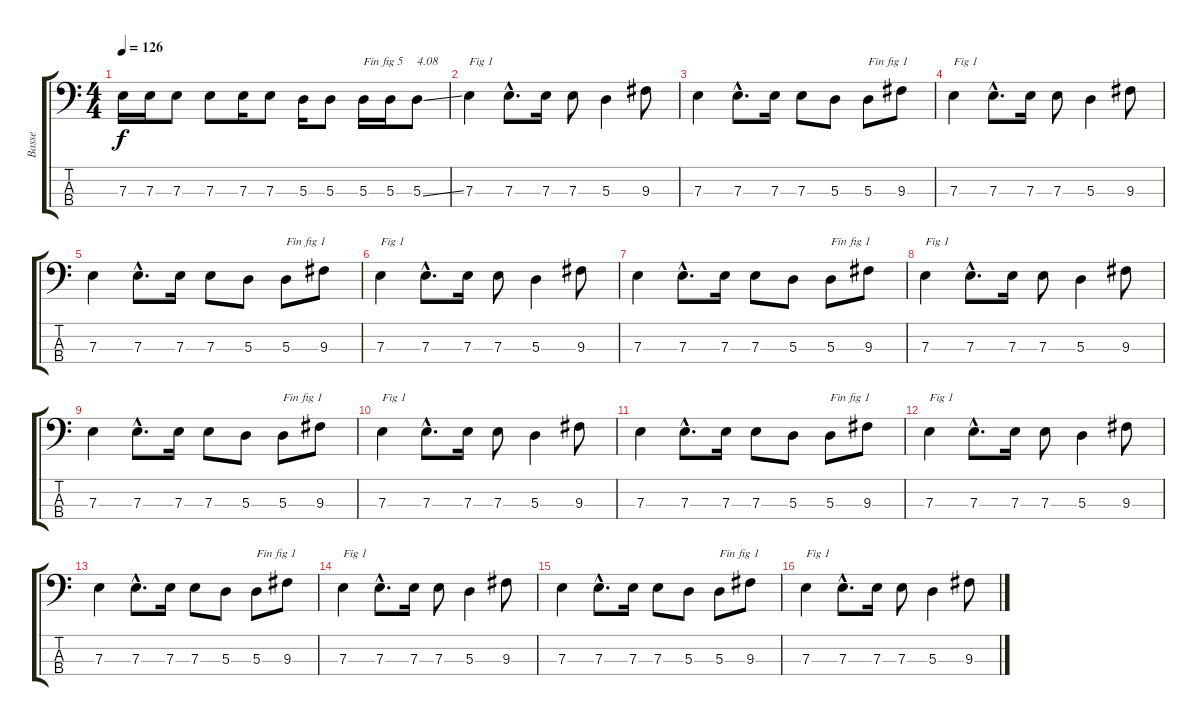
\track ("Basse" "Basse") {instrument electricbassfinger}
\staff {score tabs}
\tuning (G2 D2 A1 E1) {hide}
\ts (4 4)
\tempo 126
\clef f4
\ks c
7.3.16{dy f} 7.3.16 7.3.8 7.3.8 7.3.16 7.3.8 5.3.16 5.3.8 5.3.16{txt "Fin fig 5"} 5.3.16 5.3{ss}.8{txt "4.08"} |
7.3.4{txt "Fig 1"} 7.3{hac}.8{d} 7.3.16 7.3.8 5.3.4 9.3.8 |
7.3.4 7.3{hac}.8{d} 7.3.16 7.3.8 5.3.8 5.3.8{txt "Fin fig 1"} 9.3.8 |
7.3.4{txt "Fig 1"} 7.3{hac}.8{d} 7.3.16 7.3.8 5.3.4 9.3.8 |
7.3.4 7.3{hac}.8{d} 7.3.16 7.3.8 5.3.8 5.3.8{txt "Fin fig 1"} 9.3.8 |
7.3.4{txt "Fig 1"} 7.3{hac}.8{d} 7.3.16 7.3.8 5.3.4 9.3.8 |
7.3.4 7.3{hac}.8{d} 7.3.16 7.3.8 5.3.8 5.3.8{txt "Fin fig 1"} 9.3.8 |
7.3.4{txt "Fig 1"} 7.3{hac}.8{d} 7.3.16 7.3.8 5.3.4 9.3.8 |
7.3.4 7.3{hac}.8{d} 7.3.16 7.3.8 5.3.8 5.3.8{txt "Fin fig 1"} 9.3.8 |
7.3.4{txt "Fig 1"} 7.3{hac}.8{d} 7.3.16 7.3.8 5.3.4 9.3.8 |
7.3.4 7.3{hac}.8{d} 7.3.16 7.3.8 5.3.8 5.3.8{txt "Fin fig 1"} 9.3.8 |
7.3.4{txt "Fig 1"} 7.3{hac}.8{d} 7.3.16 7.3.8 5.3.4 9.3.8 |
7.3.4 7.3{hac}.8{d} 7.3.16 7.3.8 5.3.8 5.3.8{txt "Fin fig 1"} 9.3.8 |
7.3.4{txt "Fig 1"} 7.3{hac}.8{d} 7.3.16 7.3.8 5.3.4 9.3.8 |
7.3.4 7.3{hac}.8{d} 7.3.16 7.3.8 5.3.8 5.3.8{txt "Fin fig 1"} 9.3.8 |
7.3.4{txt "Fig 1"} 7.3{hac}.8{d} 7.3.16 7.3.8 5.3.4 9.3.8
